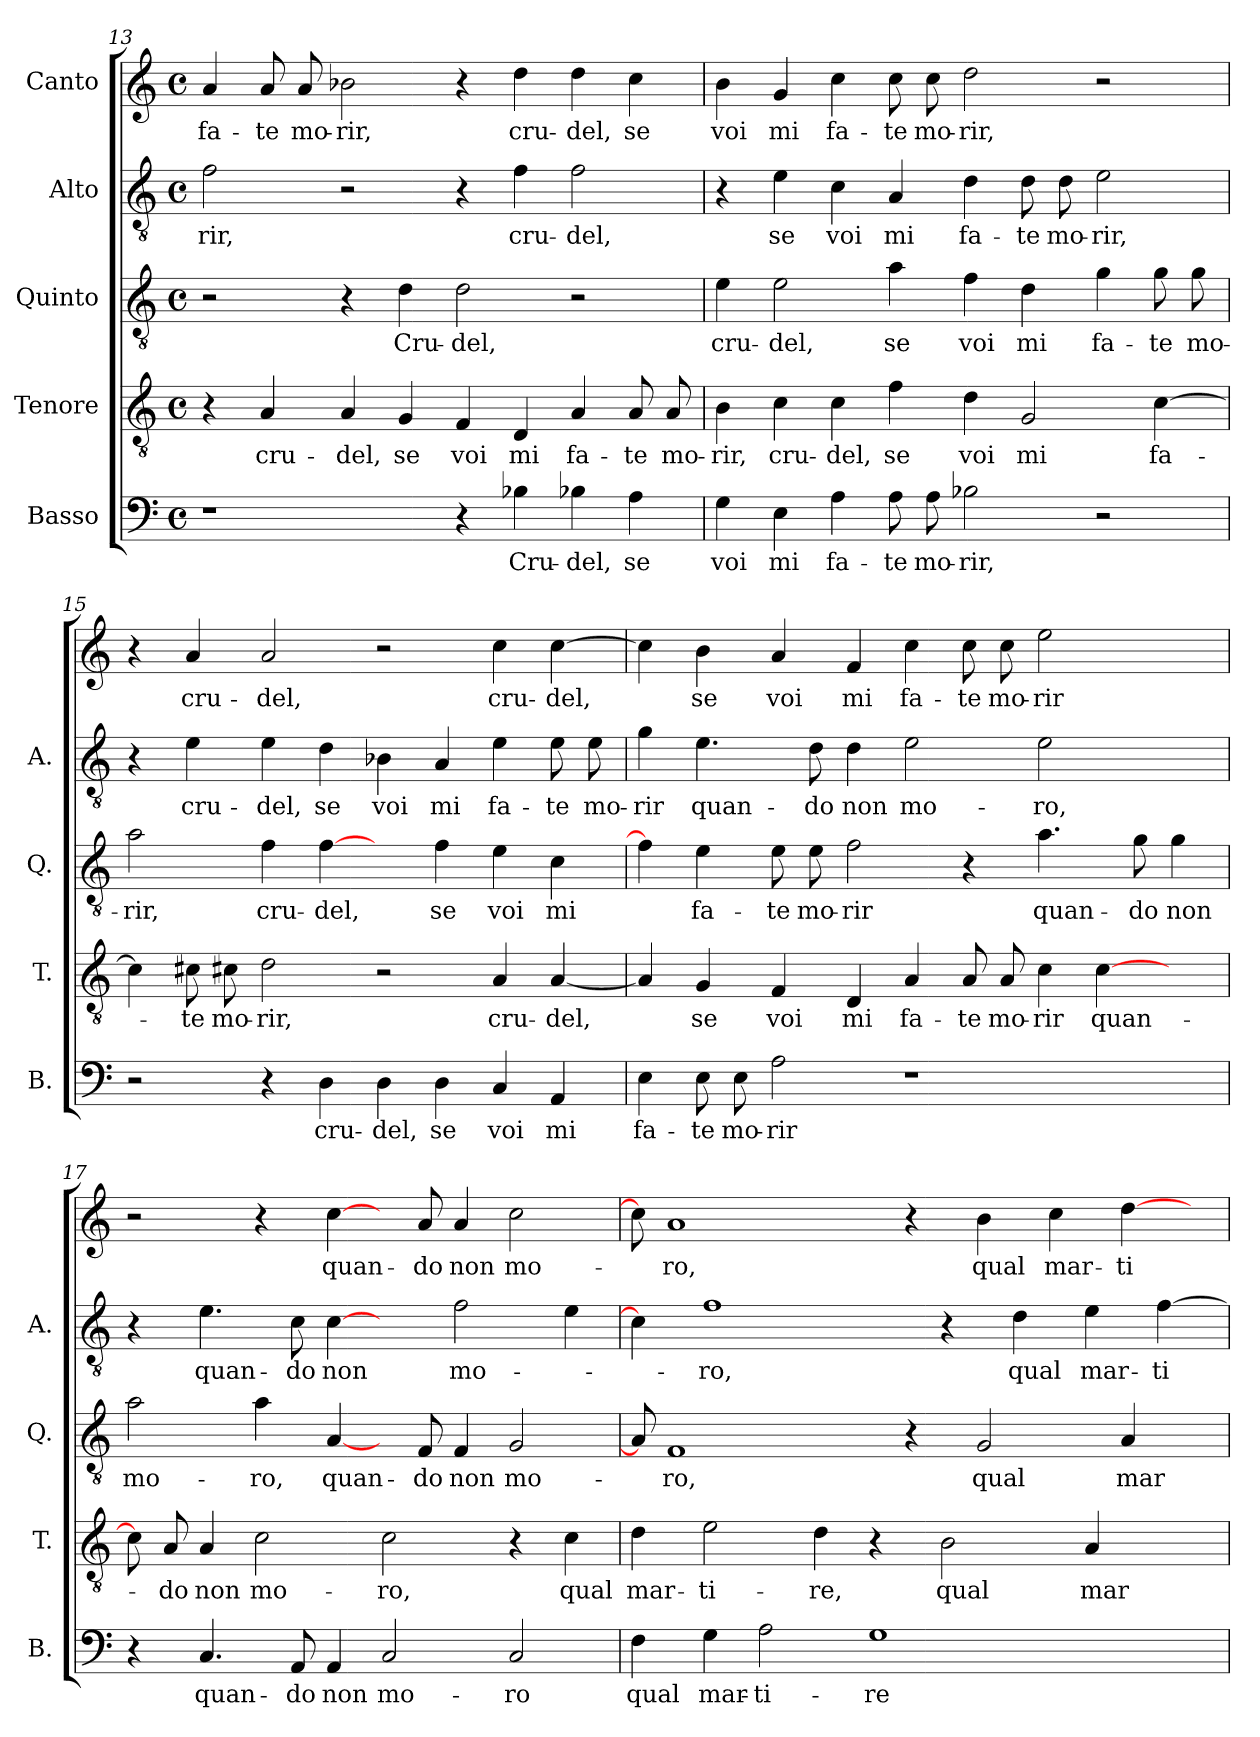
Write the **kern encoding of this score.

**kern	**text	**kern	**text	**kern	**text	**kern	**text	**kern	**text
*part5	*part5	*part4	*part4	*part3	*part3	*part2	*part2	*part1	*part1
*staff5	*staff5	*staff4	*staff4	*staff3	*staff3	*staff2	*staff2	*staff1	*staff1
*I"Basso	*	*I"Tenore	*	*I"Quinto	*	*I"Alto	*	*I"Canto	*
*I'B.	*	*I'T.	*	*I'Q.	*	*I'A.	*	*	*
*clefF4	*	*clefGv2	*	*clefGv2	*	*clefGv2	*	*clefG2	*
*k[]	*	*k[]	*	*k[]	*	*k[]	*	*k[]	*
*C:	*	*C:	*	*C:	*	*C:	*	*C:	*
*M4/4	*	*M4/4	*	*M4/4	*	*M4/4	*	*M4/4	*
*met(c)	*	*met(c)	*	*met(c)	*	*met(c)	*	*met(c)	*
=13	=13	=13	=13	=13	=13	=13	=13	=13	=13
1r	.	4r	.	2r	.	2f\	-rir,	4a/	fa-
.	.	4A/	cru-	.	.	.	.	8a/	-te
.	.	.	.	.	.	.	.	8a/	mo-
.	.	4A/	-del,	4r	.	2r	.	2b-X\	-rir,
.	.	4G/	se	4d\	Cru-	.	.	.	.
4r	.	4F/	voi	2d\	-del,	4r	.	4r	.
4B-X\	Cru-	4D/	mi	.	.	4f\	cru-	4dd\	cru-
4B-X\	-del,	4A/	fa-	2r	.	2f\	-del,	4dd\	-del,
4A\	se	8A/	-te	.	.	.	.	4cc\	se
.	.	8A/	mo-	.	.	.	.	.	.
=14	=14	=14	=14	=14	=14	=14	=14	=14	=14
4G\	voi	4B\	-rir,	4e\	cru-	4r	.	4b\	voi
4E\	mi	4c\	cru-	2e\	-del,	4e\	se	4g/	mi
4A\	fa-	4c\	-del,	.	.	4c\	voi	4cc\	fa-
8A\	-te	4f\	se	4a\	se	4A/	mi	8cc\	-te
8A\	mo-	.	.	.	.	.	.	8cc\	mo-
2B-X\	-rir,	4d\	voi	4f\	voi	4d\	fa-	2dd\	-rir,
.	.	2G/	mi	4d\	mi	8d\	-te	.	.
.	.	.	.	.	.	8d\	mo-	.	.
2r	.	.	.	4g\	fa-	2e\	-rir,	2r	.
.	.	[4c\	fa-	8g\	-te	.	.	.	.
.	.	.	.	8g\	mo-	.	.	.	.
=15	=15	=15	=15	=15	=15	=15	=15	=15	=15
2r	.	4c\]	.	2a\	-rir,	4r	.	4r	.
.	.	8c#X\	-te	.	.	4e\	cru-	4a/	cru-
.	.	8c#X\	mo-	.	.	.	.	.	.
4r	.	2d\	-rir,	4f\	cru-	4e\	-del,	2a/	-del,
4D\	cru-	.	.	[4f\	-del,	4d\	se	.	.
4D\	-del,	2r	.	4ryy	.	4B-X\	voi	2r	.
4D\	se	.	.	4f\	se	4A/	mi	.	.
4C/	voi	4A/	cru-	4e\	voi	4e\	fa-	4cc\	cru-
4AA/	mi	[4A/	-del,	4c\	mi	8e\	-te	[4cc\	-del,
.	.	.	.	.	.	8e\	mo-	.	.
=16	=16	=16	=16	=16	=16	=16	=16	=16	=16
4E\	fa-	4A/]	.	4f\]	.	4g\	-rir	4cc\]	.
8E\	-te	4G/	se	4e\	fa-	4.e\	quan-	4b\	se
8E\	mo-	.	.	.	.	.	.	.	.
2A\	-rir	4F/	voi	8e\	-te	.	.	4a/	voi
.	.	.	.	8e\	mo-	8d\	-do	.	.
.	.	4D/	mi	2f\	-rir	4d\	non	4f/	mi
1r	.	4A/	fa-	.	.	2e\	mo-	4cc\	fa-
.	.	8A/	-te	4r	.	.	.	8cc\	-te
.	.	8A/	mo-	.	.	.	.	8cc\	mo-
.	.	4c\	-rir	4.a\	quan-	2e\	-ro,	2ee\	-rir
.	.	[4c\	quan-	.	.	.	.	.	.
.	.	.	.	8g\	-do	.	.	.	.
4ryy	.	4ryy	.	4g\	non	4ryy	.	4ryy	.
=17	=17	=17	=17	=17	=17	=17	=17	=17	=17
4r	.	8c\]	.	2a\	mo-	4r	.	2r	.
.	.	8A/	-do	.	.	.	.	.	.
4.C/	quan-	4A/	non	.	.	4.e\	quan-	.	.
.	.	2c\	mo-	4a\	-ro,	.	.	4r	.
8AA/	-do	.	.	.	.	8c\	-do	.	.
4AA/	non	.	.	[4A/	quan-	[4c\	non	[4cc\	quan-
2C/	mo-	2c\	-ro,	8ryy	.	4ryy	.	8ryy	.
.	.	.	.	8F/	-do	.	.	8a/	-do
.	.	.	.	4F/	non	2f\	mo-	4a/	non
2C/	-ro	4r	.	2G/	mo-	.	.	2cc\	mo-
.	.	4c\	qual	.	.	4e\	.	.	.
=18	=18	=18	=18	=18	=18	=18	=18	=18	=18
4F\	qual	4d\	mar-	8A/]	.	4c\]	.	8cc\]	.
.	.	.	.	1F/	-ro,	.	.	1a/	-ro,
4G\	mar-	2e\	-ti-	.	.	1f\	-ro,	.	.
2A\	-ti-	.	.	.	.	.	.	.	.
.	.	4d\	-re,	.	.	.	.	.	.
1G\	-re	4r	.	.	.	.	.	.	.
.	.	.	.	4r	.	.	.	4r	.
.	.	2B\	qual	.	.	4r	.	.	.
.	.	.	.	2G/	qual	.	.	4b\	qual
.	.	.	.	.	.	4d\	qual	.	.
.	.	.	.	.	.	.	.	4cc\	mar-
.	.	4A/	mar-	.	.	4e\	mar-	.	.
.	.	.	.	4A/	mar-	.	.	[4dd\	-ti-
4ryy	.	4ryy	.	.	.	[4f\	-ti-	.	.
.	.	.	.	8ryy	.	.	.	8ryy	.
=	=	=	=	=	=	=	=	=	=
*-	*-	*-	*-	*-	*-	*-	*-	*-	*-
